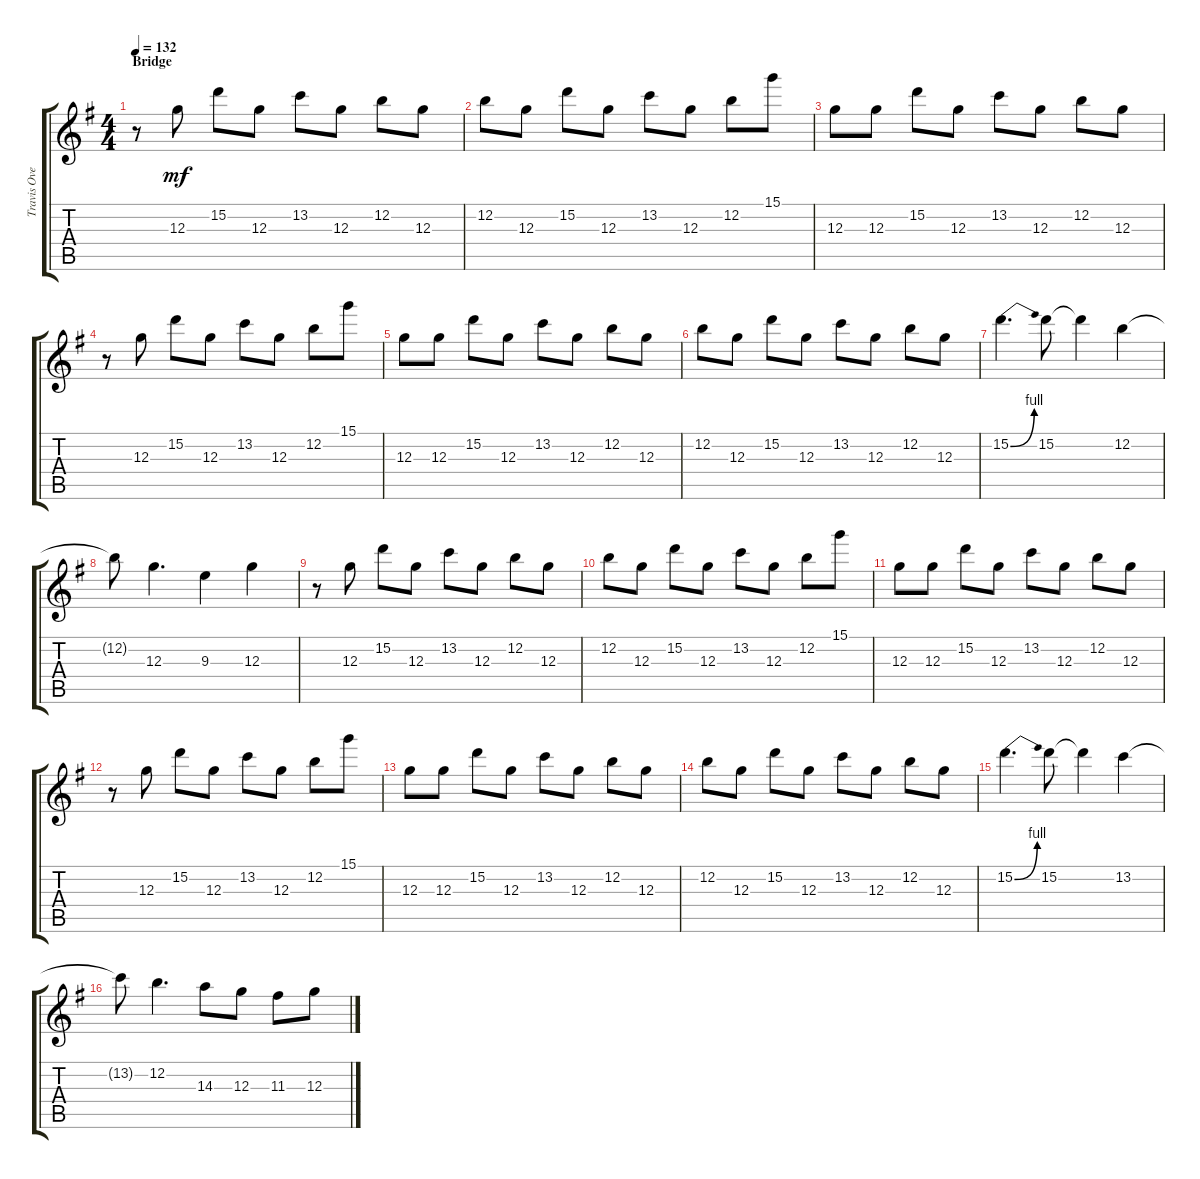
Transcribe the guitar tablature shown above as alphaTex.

\track ("Travis Overdrive" "Travis Ove") {instrument overdrivenguitar}
\staff {score tabs}
\tuning (E4 B3 G3 D3 A2 E2) {hide}
\ts (4 4)
\section ("" "Bridge")
\tempo 132
\clef g2
\ks g
r.8{dy mf} 12.3.8 15.2.8 12.3.8 13.2.8 12.3.8 12.2.8 12.3.8 |
12.2.8 12.3.8 15.2.8 12.3.8 13.2.8 12.3.8 12.2.8 15.1.8 |
12.3.8 12.3.8 15.2.8 12.3.8 13.2.8 12.3.8 12.2.8 12.3.8 |
r.8 12.3.8 15.2.8 12.3.8 13.2.8 12.3.8 12.2.8 15.1.8 |
12.3.8 12.3.8 15.2.8 12.3.8 13.2.8 12.3.8 12.2.8 12.3.8 |
12.2.8 12.3.8 15.2.8 12.3.8 13.2.8 12.3.8 12.2.8 12.3.8 |
15.2{be (bend 0 0 60 4)}.4{d} 15.2.8 15.2{t}.4 12.2.4 |
12.2{t}.8 12.3.4{d} 9.3.4 12.3.4 |
r.8 12.3.8 15.2.8 12.3.8 13.2.8 12.3.8 12.2.8 12.3.8 |
12.2.8 12.3.8 15.2.8 12.3.8 13.2.8 12.3.8 12.2.8 15.1.8 |
12.3.8 12.3.8 15.2.8 12.3.8 13.2.8 12.3.8 12.2.8 12.3.8 |
r.8 12.3.8 15.2.8 12.3.8 13.2.8 12.3.8 12.2.8 15.1.8 |
12.3.8 12.3.8 15.2.8 12.3.8 13.2.8 12.3.8 12.2.8 12.3.8 |
12.2.8 12.3.8 15.2.8 12.3.8 13.2.8 12.3.8 12.2.8 12.3.8 |
15.2{be (bend 0 0 60 4)}.4{d} 15.2.8 15.2{t}.4 13.2.4 |
13.2{t}.8 12.2.4{d} 14.3.8 12.3.8 11.3.8 12.3.8
